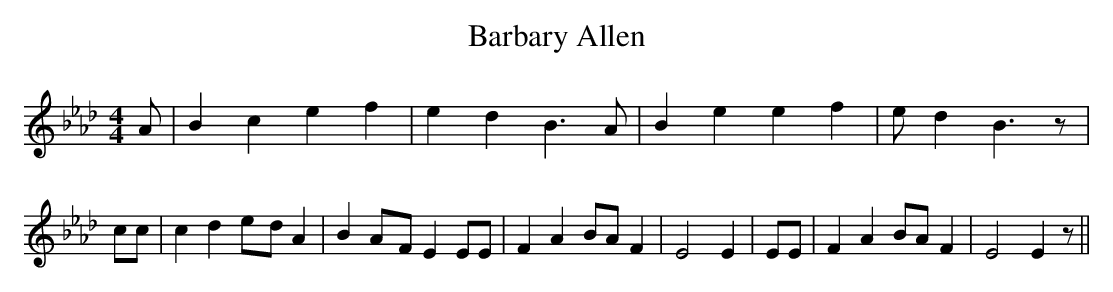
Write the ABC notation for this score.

X:1
T:Barbary Allen
M:4/4
L:1/4
K:Ab
 A/2| B c e f| e d B3/2 A/2| B e e f| e/2- d B3/2 z/2| c/2c/2| c de/2-d/2 A|\
 BA/2-F/2 E E/2E/2| F A B/2A/2 F| E2 E| E/2E/2| F A B/2A/2 F| E2 E z/2||\
